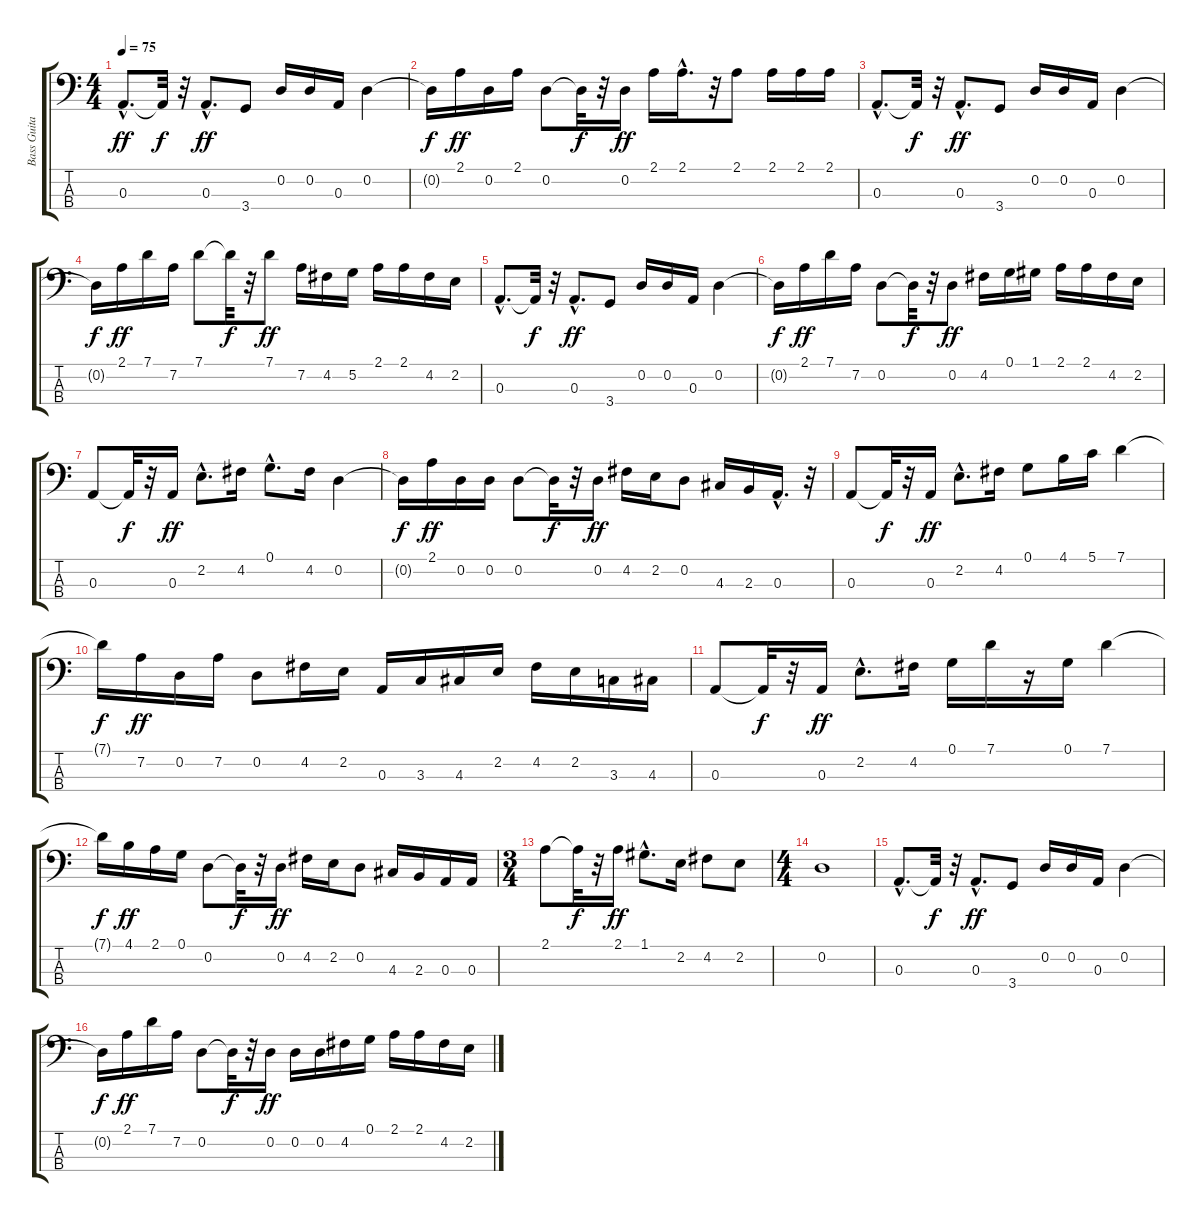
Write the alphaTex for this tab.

\track ("Bass Guitar I" "Bass Guita") {instrument electricguitarmuted}
\staff {score tabs}
\tuning (G2 D2 A1 E1) {hide}
\ts (4 4)
\tempo 75
\clef f4
\ks c
0.3{hac}.8{d dy ff} 0.3{t}.32{dy f} r.32 0.3{hac}.8{d dy ff} 3.4.8 0.2.16 0.2.16 0.3.16 0.2.4 |
0.2{t}.16{dy f} 2.1.16{dy ff} 0.2.16 2.1.16 0.2.8 0.2{t}.32{dy f} r.32 0.2.16{dy ff} 2.1.16 2.1{hac}.16{d} r.32 2.1.8 2.1.16 2.1.16 2.1.16 |
0.3{hac}.8{d} 0.3{t}.32{dy f} r.32 0.3{hac}.8{d dy ff} 3.4.8 0.2.16 0.2.16 0.3.16 0.2.4 |
0.2{t}.16{dy f} 2.1.16{dy ff} 7.1.16 7.2.16 7.1.8 7.1{t}.32{dy f} r.32 7.1.8{dy ff} 7.2.16 4.2.16 5.2.16 2.1.16 2.1.16 4.2.16 2.2.16 |
0.3{hac}.8{d} 0.3{t}.32{dy f} r.32 0.3{hac}.8{d dy ff} 3.4.8 0.2.16 0.2.16 0.3.16 0.2.4 |
0.2{t}.16{dy f} 2.1.16{dy ff} 7.1.16 7.2.16 0.2.8 0.2{t}.32{dy f} r.32 0.2.8{dy ff} 4.2.16 0.1.16 1.1.16 2.1.16 2.1.16 4.2.16 2.2.16 |
0.3.8 0.3{t}.32{dy f} r.32 0.3.16{dy ff} 2.2{hac}.8{d} 4.2.16 0.1{hac}.8{d} 4.2.16 0.2.4 |
0.2{t}.16{dy f} 2.1.16{dy ff} 0.2.16 0.2.16 0.2.8 0.2{t}.32{dy f} r.32 0.2.16{dy ff} 4.2.16 2.2.16 0.2.8 4.3.16 2.3.16 0.3{hac}.16{d} r.32 |
0.3.8 0.3{t}.32{dy f} r.32 0.3.16{dy ff} 2.2{hac}.8{d} 4.2.16 0.1.8 4.1.16 5.1.16 7.1.4 |
7.1{t}.16{dy f} 7.2.16{dy ff} 0.2.16 7.2.16 0.2.8 4.2.16 2.2.16 0.3.16 3.3.16 4.3.16 2.2.16 4.2.16 2.2.16 3.3.16 4.3.16 |
0.3.8 0.3{t}.32{dy f} r.32 0.3.16{dy ff} 2.2{hac}.8{d} 4.2.16 0.1.16 7.1.16 r.16 0.1.16 7.1.4 |
7.1{t}.16{dy f} 4.1.16{dy ff} 2.1.16 0.1.16 0.2.8 0.2{t}.32{dy f} r.32 0.2.16{dy ff} 4.2.16 2.2.16 0.2.8 4.3.16 2.3.16 0.3.16 0.3.16 |
\ts (3 4)
2.1.8 2.1{t}.32{dy f} r.32 2.1.16{dy ff} 1.1{hac}.8{d} 2.2.16 4.2.8 2.2.8 |
\ts (4 4)
0.2.1 |
0.3{hac}.8{d} 0.3{t}.32{dy f} r.32 0.3{hac}.8{d dy ff} 3.4.8 0.2.16 0.2.16 0.3.16 0.2.4 |
0.2{t}.16{dy f} 2.1.16{dy ff} 7.1.16 7.2.16 0.2.8 0.2{t}.32{dy f} r.32 0.2.16{dy ff} 0.2.16 0.2.16 4.2.16 0.1.16 2.1.16 2.1.16 4.2.16 2.2.16
